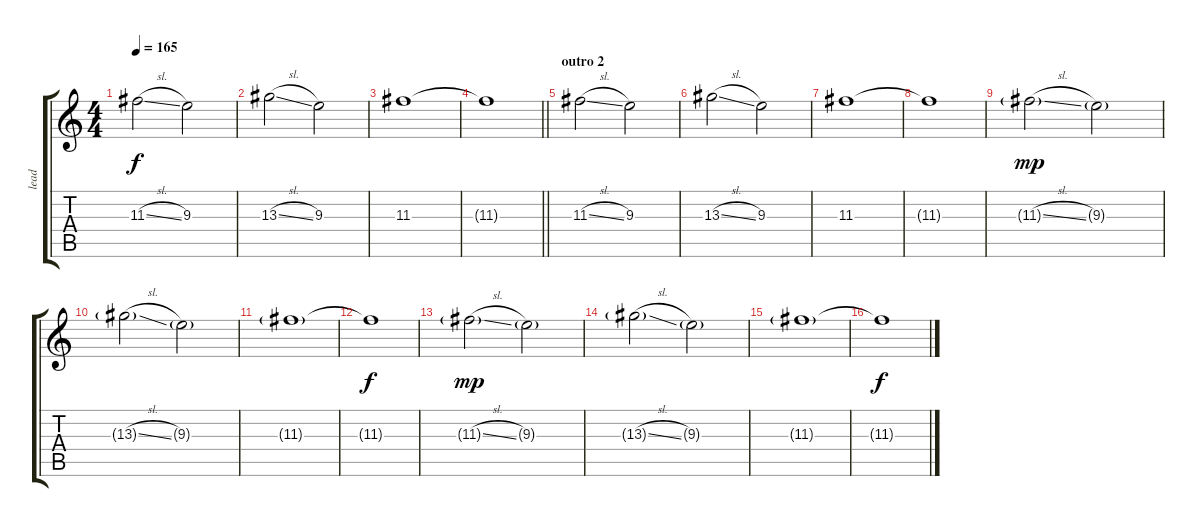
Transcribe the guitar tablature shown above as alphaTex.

\track ("lead" "lead") {instrument distortionguitar}
\staff {score tabs}
\tuning (E4 B3 G3 D3 A2 E2) {hide}
\ts (4 4)
\tempo 165
\clef g2
\ks c
11.3{sl}.2{dy f} 9.3.2 |
13.3{sl}.2 9.3.2 |
11.3.1 |
\barLineRight lightlight
11.3{t}.1 |
\section ("" "outro 2")
11.3{sl}.2 9.3.2 |
13.3{sl}.2 9.3.2 |
11.3.1 |
11.3{t}.1 |
11.3{sl g}.2{dy mp} 9.3{g}.2 |
13.3{sl g}.2 9.3{g}.2 |
11.3{g}.1 |
11.3{t}.1{dy f} |
11.3{sl g}.2{dy mp} 9.3{g}.2 |
13.3{sl g}.2 9.3{g}.2 |
11.3{g}.1 |
11.3{t}.1{dy f}
